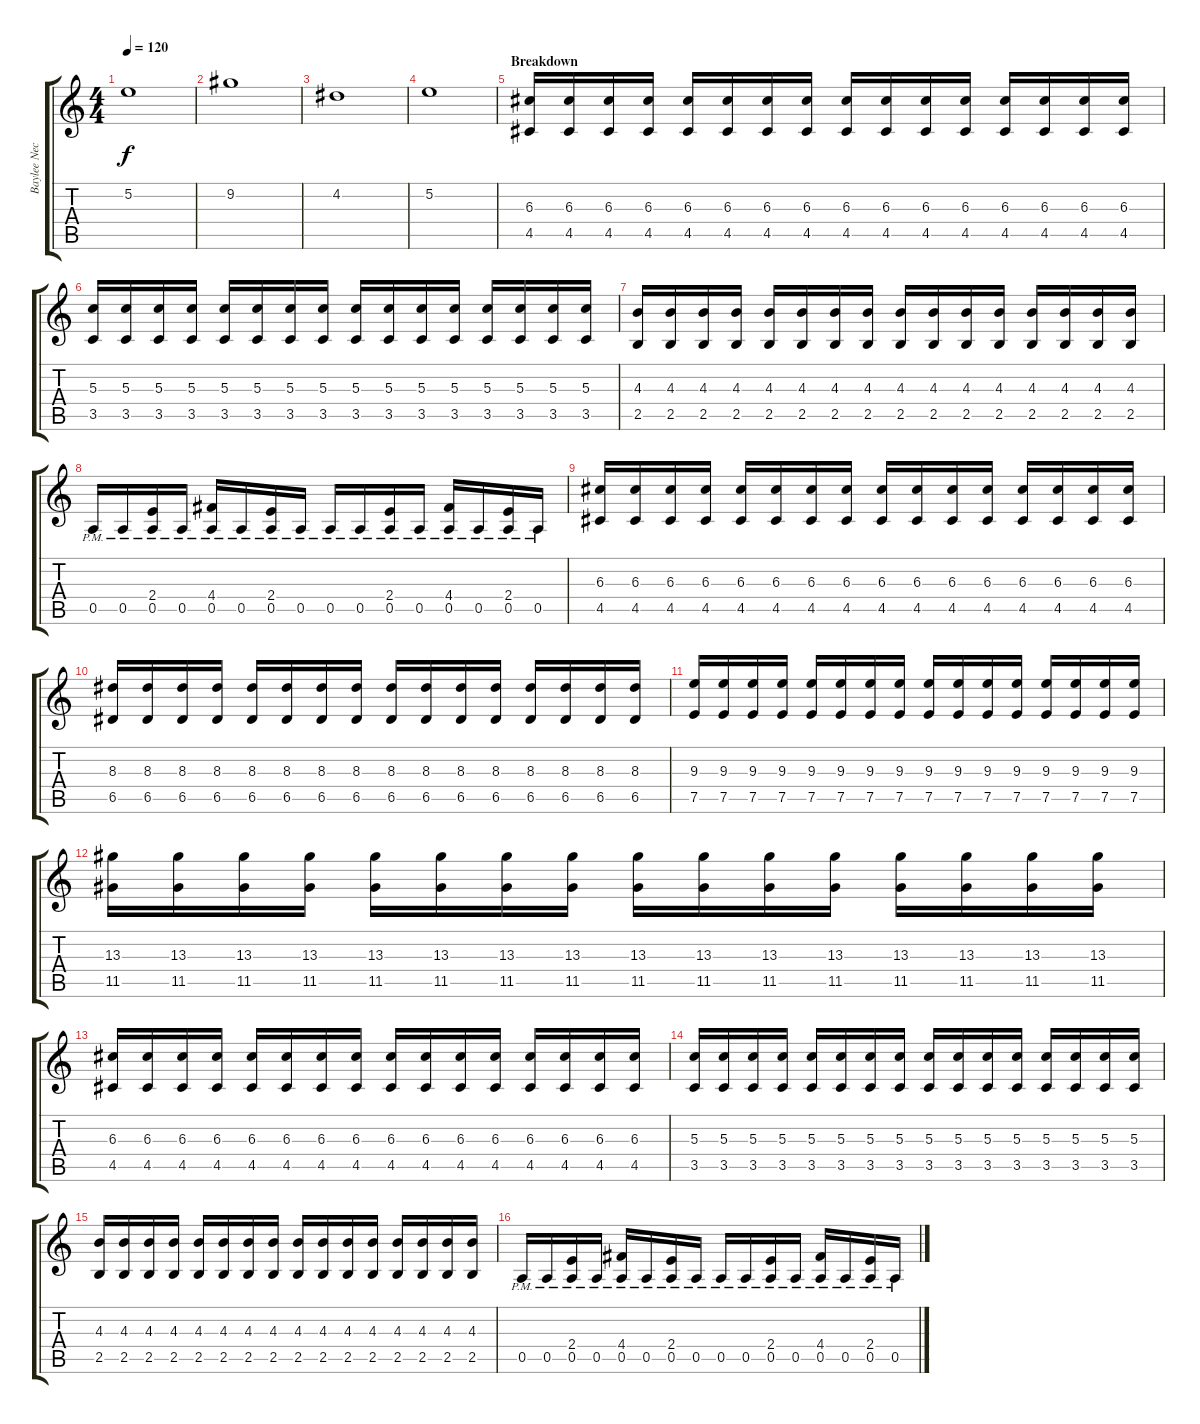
\track ("Baylee Neck Distorted" "Baylee Nec") {instrument overdrivenguitar}
\staff {score tabs}
\tuning (E4 B3 G3 D3 A2 E2) {hide}
\ts (4 4)
\tempo 120
\clef g2
\ks c
5.2.1{dy f} |
9.2.1 |
4.2.1 |
5.2.1 |
\section ("" "Breakdown")
(6.3 4.5).16 (6.3 4.5).16 (6.3 4.5).16 (6.3 4.5).16 (6.3 4.5).16 (6.3 4.5).16 (6.3 4.5).16 (6.3 4.5).16 (6.3 4.5).16 (6.3 4.5).16 (6.3 4.5).16 (6.3 4.5).16 (6.3 4.5).16 (6.3 4.5).16 (6.3 4.5).16 (6.3 4.5).16 |
(5.3 3.5).16 (5.3 3.5).16 (5.3 3.5).16 (5.3 3.5).16 (5.3 3.5).16 (5.3 3.5).16 (5.3 3.5).16 (5.3 3.5).16 (5.3 3.5).16 (5.3 3.5).16 (5.3 3.5).16 (5.3 3.5).16 (5.3 3.5).16 (5.3 3.5).16 (5.3 3.5).16 (5.3 3.5).16 |
(4.3 2.5).16 (4.3 2.5).16 (4.3 2.5).16 (4.3 2.5).16 (4.3 2.5).16 (4.3 2.5).16 (4.3 2.5).16 (4.3 2.5).16 (4.3 2.5).16 (4.3 2.5).16 (4.3 2.5).16 (4.3 2.5).16 (4.3 2.5).16 (4.3 2.5).16 (4.3 2.5).16 (4.3 2.5).16 |
0.5{pm}.16 0.5{pm}.16 (2.4 0.5{pm}).16 0.5{pm}.16 (4.4 0.5{pm}).16 0.5{pm}.16 (2.4 0.5{pm}).16 0.5{pm}.16 0.5{pm}.16 0.5{pm}.16 (2.4 0.5{pm}).16 0.5{pm}.16 (4.4 0.5{pm}).16 0.5{pm}.16 (2.4 0.5{pm}).16 0.5{pm}.16 |
(6.3 4.5).16 (6.3 4.5).16 (6.3 4.5).16 (6.3 4.5).16 (6.3 4.5).16 (6.3 4.5).16 (6.3 4.5).16 (6.3 4.5).16 (6.3 4.5).16 (6.3 4.5).16 (6.3 4.5).16 (6.3 4.5).16 (6.3 4.5).16 (6.3 4.5).16 (6.3 4.5).16 (6.3 4.5).16 |
(8.3 6.5).16 (8.3 6.5).16 (8.3 6.5).16 (8.3 6.5).16 (8.3 6.5).16 (8.3 6.5).16 (8.3 6.5).16 (8.3 6.5).16 (8.3 6.5).16 (8.3 6.5).16 (8.3 6.5).16 (8.3 6.5).16 (8.3 6.5).16 (8.3 6.5).16 (8.3 6.5).16 (8.3 6.5).16 |
(9.3 7.5).16 (9.3 7.5).16 (9.3 7.5).16 (9.3 7.5).16 (9.3 7.5).16 (9.3 7.5).16 (9.3 7.5).16 (9.3 7.5).16 (9.3 7.5).16 (9.3 7.5).16 (9.3 7.5).16 (9.3 7.5).16 (9.3 7.5).16 (9.3 7.5).16 (9.3 7.5).16 (9.3 7.5).16 |
(13.3 11.5).16 (13.3 11.5).16 (13.3 11.5).16 (13.3 11.5).16 (13.3 11.5).16 (13.3 11.5).16 (13.3 11.5).16 (13.3 11.5).16 (13.3 11.5).16 (13.3 11.5).16 (13.3 11.5).16 (13.3 11.5).16 (13.3 11.5).16 (13.3 11.5).16 (13.3 11.5).16 (13.3 11.5).16 |
(6.3 4.5).16 (6.3 4.5).16 (6.3 4.5).16 (6.3 4.5).16 (6.3 4.5).16 (6.3 4.5).16 (6.3 4.5).16 (6.3 4.5).16 (6.3 4.5).16 (6.3 4.5).16 (6.3 4.5).16 (6.3 4.5).16 (6.3 4.5).16 (6.3 4.5).16 (6.3 4.5).16 (6.3 4.5).16 |
(5.3 3.5).16 (5.3 3.5).16 (5.3 3.5).16 (5.3 3.5).16 (5.3 3.5).16 (5.3 3.5).16 (5.3 3.5).16 (5.3 3.5).16 (5.3 3.5).16 (5.3 3.5).16 (5.3 3.5).16 (5.3 3.5).16 (5.3 3.5).16 (5.3 3.5).16 (5.3 3.5).16 (5.3 3.5).16 |
(4.3 2.5).16 (4.3 2.5).16 (4.3 2.5).16 (4.3 2.5).16 (4.3 2.5).16 (4.3 2.5).16 (4.3 2.5).16 (4.3 2.5).16 (4.3 2.5).16 (4.3 2.5).16 (4.3 2.5).16 (4.3 2.5).16 (4.3 2.5).16 (4.3 2.5).16 (4.3 2.5).16 (4.3 2.5).16 |
0.5{pm}.16 0.5{pm}.16 (2.4 0.5{pm}).16 0.5{pm}.16 (4.4 0.5{pm}).16 0.5{pm}.16 (2.4 0.5{pm}).16 0.5{pm}.16 0.5{pm}.16 0.5{pm}.16 (2.4 0.5{pm}).16 0.5{pm}.16 (4.4 0.5{pm}).16 0.5{pm}.16 (2.4 0.5{pm}).16 0.5{pm}.16
